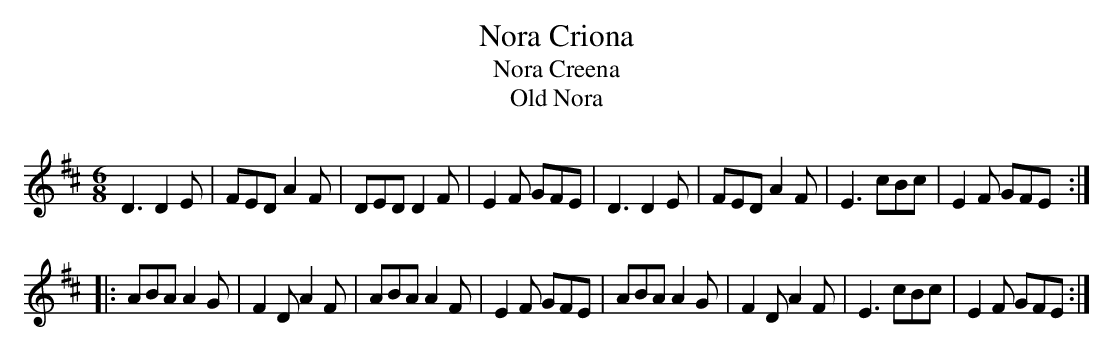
X:1
T:Nora Criona
T:Nora Creena
T:Old Nora
M:6/8
L:1/8
K:D
D3 D2E|FED A2F|DED D2F|E2F GFE|D3 D2E|FED A2F|E3 cBc|E2F GFE:|
|:ABA A2G|F2D A2F|ABA A2F|E2F GFE|ABA A2G|F2D A2F|E3 cBc|E2F GFE:|
